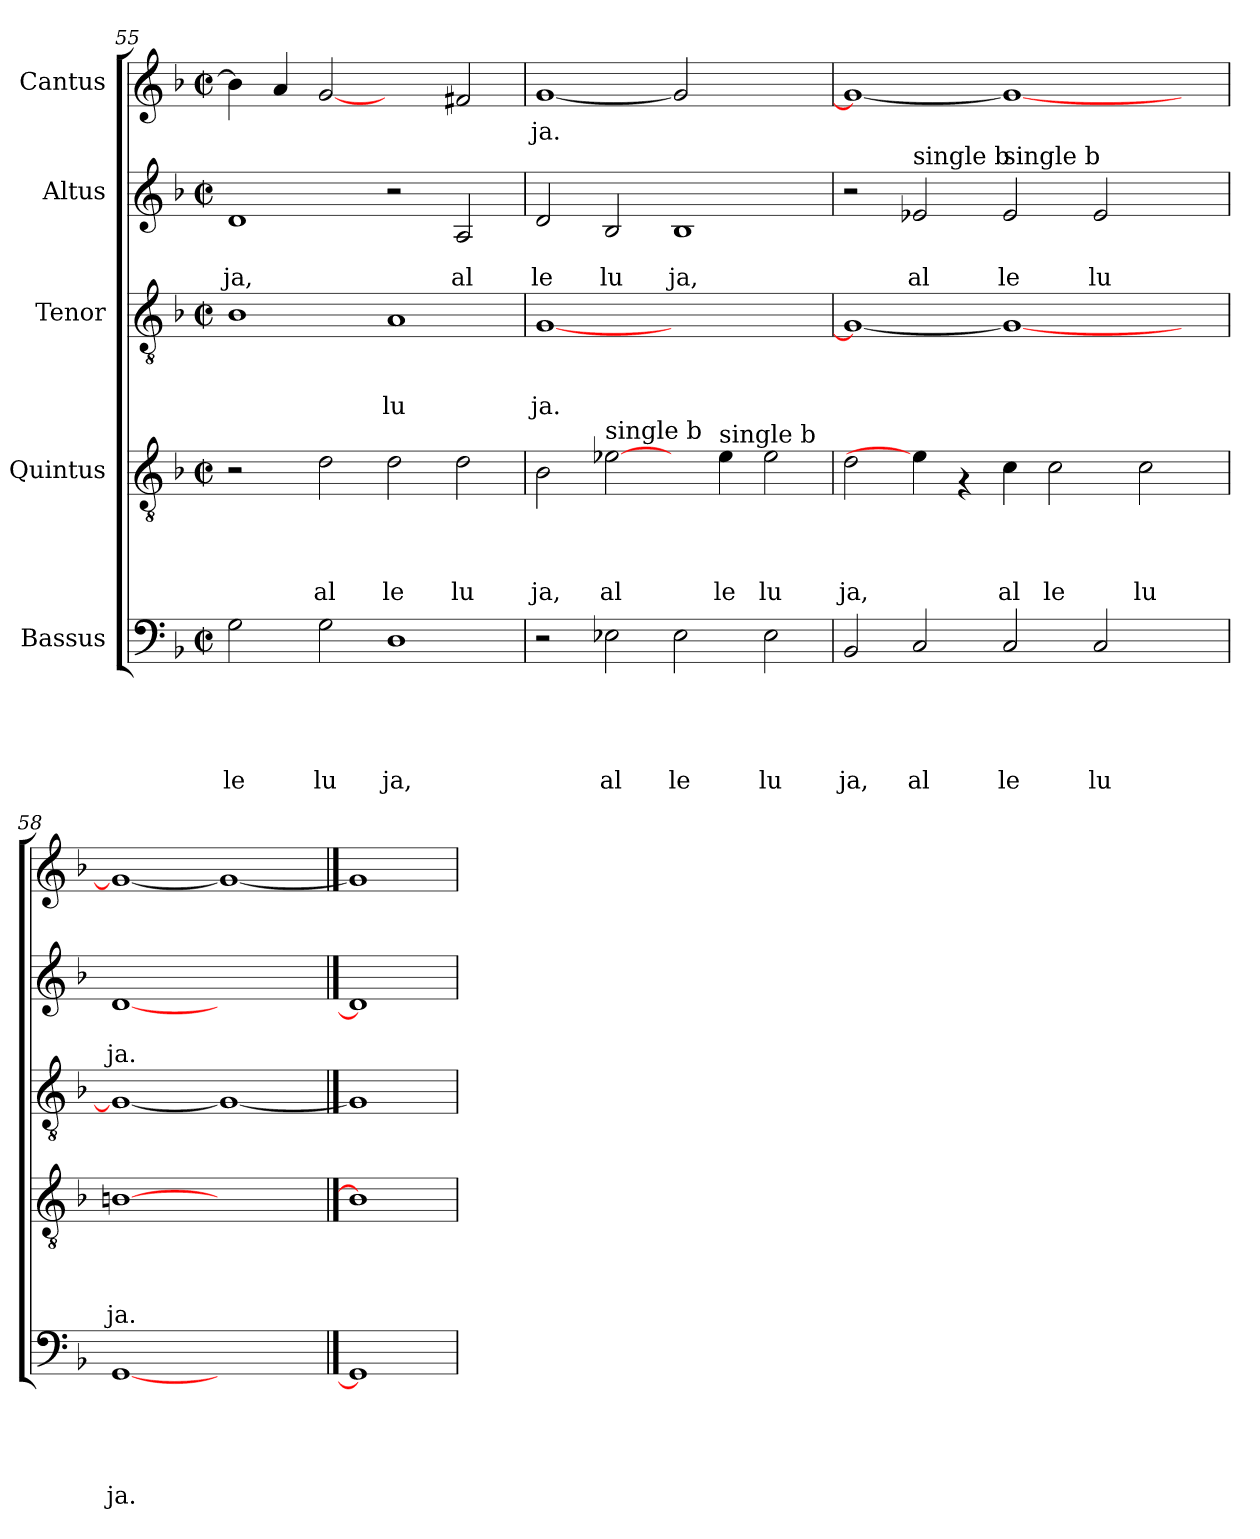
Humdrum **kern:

**kern	**text	**text	**text	**text	**text	**kern	**text	**text	**text	**text	**kern	**text	**text	**text	**kern	**text	**text	**kern	**text
*part5	*part5	*part5	*part5	*part5	*part5	*part4	*part4	*part4	*part4	*part4	*part3	*part3	*part3	*part3	*part2	*part2	*part2	*part1	*part1
*staff5	*staff5	*staff5	*staff5	*staff5	*staff5	*staff4	*staff4	*staff4	*staff4	*staff4	*staff3	*staff3	*staff3	*staff3	*staff2	*staff2	*staff2	*staff1	*staff1
*I"Bassus	*	*	*	*	*	*I"Quintus	*	*	*	*	*I"Tenor	*	*	*	*I"Altus	*	*	*I"Cantus	*
*clefF4	*	*	*	*	*	*clefGv2	*	*	*	*	*clefGv2	*	*	*	*clefG2	*	*	*clefG2	*
*k[b-]	*	*	*	*	*	*k[b-]	*	*	*	*	*k[b-]	*	*	*	*k[b-]	*	*	*k[b-]	*
*F:	*	*	*	*	*	*F:	*	*	*	*	*F:	*	*	*	*F:	*	*	*F:	*
*M2/2	*	*	*	*	*	*M2/2	*	*	*	*	*M2/2	*	*	*	*M2/2	*	*	*M2/2	*
*met(c|)	*	*	*	*	*	*met(c|)	*	*	*	*	*met(c|)	*	*	*	*met(c|)	*	*	*met(c|)	*
=55	=55	=55	=55	=55	=55	=55	=55	=55	=55	=55	=55	=55	=55	=55	=55	=55	=55	=55	=55
!	!	!	!	!	!LO:LY:b	!	!	!	!	!	!	!	!	!	!	!	!LO:LY:b	!	!
2G\	.	.	.	.	le	2r	.	.	.	.	1B-	.	.	.	1d	.	ja,	4b-\]	.
.	.	.	.	.	.	.	.	.	.	.	.	.	.	.	.	.	.	4a/	.
!	!	!	!	!	!LO:LY:b	!	!	!	!	!LO:LY:b	!	!	!	!	!	!	!	!	!
2G\	.	.	.	.	lu	2d\	.	.	.	al	.	.	.	.	.	.	.	[2g	.
!	!	!	!	!	!LO:LY:b	!	!	!	!	!LO:LY:b	!	!	!	!LO:LY:b	!	!	!	!	!
1D	.	.	.	.	ja,	2d\	.	.	.	le	1A	.	.	lu	2r	.	.	2ryy	.
!	!	!	!	!	!	!	!	!	!	!LO:LY:b	!	!	!	!	!	!	!LO:LY:b	!	!
.	.	.	.	.	.	2d\	.	.	.	lu	.	.	.	.	2A/	.	al	2f#X/	.
=56	=56	=56	=56	=56	=56	=56	=56	=56	=56	=56	=56	=56	=56	=56	=56	=56	=56	=56	=56
!	!	!	!	!	!	!	!	!	!	!LO:LY:b	!	!	!	!LO:LY:b	!	!	!LO:LY:b	!	!LO:LY:b
2r	.	.	.	.	.	2B-\	.	.	.	ja,	[<1G	.	.	ja.	2d/	.	le	[<1g	-ja.
!	!	!	!	!	!	!LO:TX:a:t=single b	!	!	!	!	!	!	!	!	!	!	!	!	!
!	!	!	!	!	!LO:LY:b	!	!	!	!	!LO:LY:b	!	!	!	!	!	!	!LO:LY:b	!	!
2E-X\	.	.	.	.	al	[2e-\	.	.	.	al	.	.	.	.	2B-/	.	lu	.	.
!	!	!	!	!	!LO:LY:b	!	!	!	!	!	!	!	!	!	!	!	!LO:LY:b	!	!
2E-\	.	.	.	.	le	4ryy	.	.	.	.	1ryy	.	.	.	1B-	.	ja,	2g]	.
!	!	!	!	!	!	!LO:TX:a:t=single b	!	!	!	!	!	!	!	!	!	!	!	!	!
!	!	!	!	!	!	!	!	!	!	!LO:LY:b	!	!	!	!	!	!	!	!	!
.	.	.	.	.	.	4e-\	.	.	.	le	.	.	.	.	.	.	.	.	.
!	!	!	!	!	!LO:LY:b	!	!	!	!	!LO:LY:b	!	!	!	!	!	!	!	!	!
2E-\	.	.	.	.	lu	2e-\	.	.	.	lu	.	.	.	.	.	.	.	2ryy	.
=57	=57	=57	=57	=57	=57	=57	=57	=57	=57	=57	=57	=57	=57	=57	=57	=57	=57	=57	=57
!	!	!	!	!	!LO:LY:b	!	!	!	!	!LO:LY:b	!	!	!	!	!	!	!	!	!
2BB-/	.	.	.	.	ja,	2d\	.	.	.	ja,	1G_	.	.	.	2r	.	.	1g_	.
!	!	!	!	!	!	!	!	!	!	!	!	!	!	!	!LO:TX:a:t=single b	!	!	!	!
!	!	!	!	!	!LO:LY:b	!	!	!	!	!	!	!	!	!	!	!	!LO:LY:b	!	!
2C/	.	.	.	.	al	4e-\]	.	.	.	.	.	.	.	.	2e-/	.	al	.	.
.	.	.	.	.	.	4rF	.	.	.	.	.	.	.	.	.	.	.	.	.
!	!	!	!	!	!	!	!	!	!	!	!	!	!	!	!LO:TX:a:t=single b	!	!	!	!
!	!	!	!	!	!LO:LY:b	!	!	!	!	!LO:LY:b	!	!	!	!	!	!	!LO:LY:b	!	!
2C/	.	.	.	.	le	4c\	.	.	.	al	1G_	.	.	.	2e-/	.	le	1g_	.
!	!	!	!	!	!	!	!	!	!	!LO:LY:b	!	!	!	!	!	!	!	!	!
.	.	.	.	.	.	2c\	.	.	.	le	.	.	.	.	.	.	.	.	.
!	!	!	!	!	!LO:LY:b	!	!	!	!	!	!	!	!	!	!	!	!LO:LY:b	!	!
2C/	.	.	.	.	lu	.	.	.	.	.	.	.	.	.	2e-/	.	lu	.	.
!	!	!	!	!	!	!	!	!	!	!LO:LY:b	!	!	!	!	!	!	!	!	!
.	.	.	.	.	.	2c\	.	.	.	lu	.	.	.	.	.	.	.	.	.
4ryy	.	.	.	.	.	.	.	.	.	.	4ryy	.	.	.	4ryy	.	.	4ryy	.
=58	=58	=58	=58	=58	=58	=58	=58	=58	=58	=58	=58	=58	=58	=58	=58	=58	=58	=58	=58
!	!	!	!	!	!LO:LY:b	!	!	!	!	!LO:LY:b	!	!	!	!	!	!	!LO:LY:b	!	!
[1GG	.	.	.	.	ja.	[1Bn	.	.	.	ja.	1G_	.	.	.	[1d	.	ja.	1g_	.
1ryy	.	.	.	.	.	1ryy	.	.	.	.	1G_	.	.	.	1ryy	.	.	1g_	.
==59	==59	==59	==59	==59	==59	==59	==59	==59	==59	==59	==59	==59	==59	==59	==59	==59	==59	==59	==59
1GG]	.	.	.	.	.	1B]	.	.	.	.	1G]	.	.	.	1d]	.	.	1g]	.
=	=	=	=	=	=	=	=	=	=	=	=	=	=	=	=	=	=	=	=
*-	*-	*-	*-	*-	*-	*-	*-	*-	*-	*-	*-	*-	*-	*-	*-	*-	*-	*-	*-
